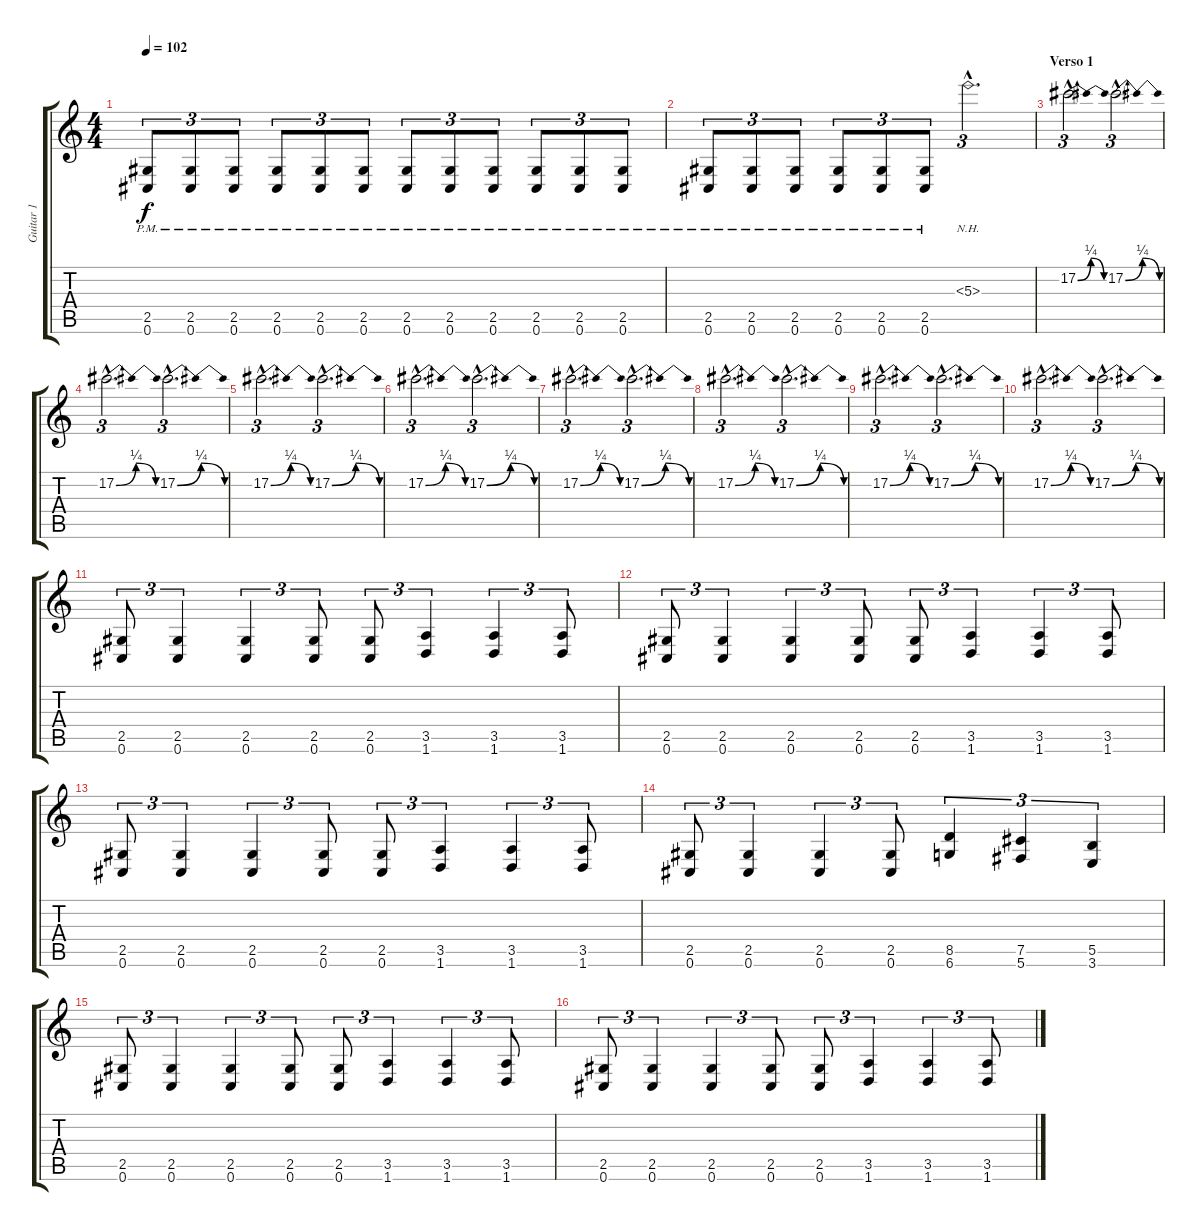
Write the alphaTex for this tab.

\track ("Guitar 1" "Guitar 1") {instrument distortionguitar}
\staff {score tabs}
\tuning (Db4 Ab3 E3 B2 Gb2 Db2) {hide}
\ts (4 4)
\tempo 102
\clef g2
\ks c
(2.5{pm} 0.6{pm}).8{tu (3 2) dy f} (2.5{pm} 0.6{pm}).8{tu (3 2)} (2.5{pm} 0.6{pm}).8{tu (3 2)} (2.5{pm} 0.6{pm}).8{tu (3 2)} (2.5{pm} 0.6{pm}).8{tu (3 2)} (2.5{pm} 0.6{pm}).8{tu (3 2)} (2.5{pm} 0.6{pm}).8{tu (3 2)} (2.5{pm} 0.6{pm}).8{tu (3 2)} (2.5{pm} 0.6{pm}).8{tu (3 2)} (2.5{pm} 0.6{pm}).8{tu (3 2)} (2.5{pm} 0.6{pm}).8{tu (3 2)} (2.5{pm} 0.6{pm}).8{tu (3 2)} |
(2.5{pm} 0.6{pm}).8{tu (3 2)} (2.5{pm} 0.6{pm}).8{tu (3 2)} (2.5{pm} 0.6{pm}).8{tu (3 2)} (2.5{pm} 0.6{pm}).8{tu (3 2)} (2.5{pm} 0.6{pm}).8{tu (3 2)} (2.5{pm} 0.6{pm}).8{tu (3 2)} 5.3{nh hac}.2{d tu (3 2)} |
\section ("" "Verso 1")
17.2{be (bendrelease 0 0 30 1 30 1 60 0) hac}.2{d tu (3 2)} 17.2{be (bendrelease 0 0 30 1 30 1 60 0) hac}.2{d tu (3 2)} |
17.2{be (bendrelease 0 0 30 1 30 1 60 0) hac}.2{d tu (3 2)} 17.2{be (bendrelease 0 0 30 1 30 1 60 0) hac}.2{d tu (3 2)} |
17.2{be (bendrelease 0 0 30 1 30 1 60 0) hac}.2{d tu (3 2)} 17.2{be (bendrelease 0 0 30 1 30 1 60 0) hac}.2{d tu (3 2)} |
17.2{be (bendrelease 0 0 30 1 30 1 60 0) hac}.2{d tu (3 2)} 17.2{be (bendrelease 0 0 30 1 30 1 60 0) hac}.2{d tu (3 2)} |
17.2{be (bendrelease 0 0 30 1 30 1 60 0) hac}.2{d tu (3 2)} 17.2{be (bendrelease 0 0 30 1 30 1 60 0) hac}.2{d tu (3 2)} |
17.2{be (bendrelease 0 0 30 1 30 1 60 0) hac}.2{d tu (3 2)} 17.2{be (bendrelease 0 0 30 1 30 1 60 0) hac}.2{d tu (3 2)} |
17.2{be (bendrelease 0 0 30 1 30 1 60 0) hac}.2{d tu (3 2)} 17.2{be (bendrelease 0 0 30 1 30 1 60 0) hac}.2{d tu (3 2)} |
17.2{be (bendrelease 0 0 30 1 30 1 60 0) hac}.2{d tu (3 2)} 17.2{be (bendrelease 0 0 30 1 30 1 60 0) hac}.2{d tu (3 2)} |
(2.5 0.6).8{tu (3 2)} (2.5 0.6).4{tu (3 2)} (2.5 0.6).4{tu (3 2)} (2.5 0.6).8{tu (3 2)} (2.5 0.6).8{tu (3 2)} (3.5 1.6).4{tu (3 2)} (3.5 1.6).4{tu (3 2)} (3.5 1.6).8{tu (3 2)} |
(2.5 0.6).8{tu (3 2)} (2.5 0.6).4{tu (3 2)} (2.5 0.6).4{tu (3 2)} (2.5 0.6).8{tu (3 2)} (2.5 0.6).8{tu (3 2)} (3.5 1.6).4{tu (3 2)} (3.5 1.6).4{tu (3 2)} (3.5 1.6).8{tu (3 2)} |
(2.5 0.6).8{tu (3 2)} (2.5 0.6).4{tu (3 2)} (2.5 0.6).4{tu (3 2)} (2.5 0.6).8{tu (3 2)} (2.5 0.6).8{tu (3 2)} (3.5 1.6).4{tu (3 2)} (3.5 1.6).4{tu (3 2)} (3.5 1.6).8{tu (3 2)} |
(2.5 0.6).8{tu (3 2)} (2.5 0.6).4{tu (3 2)} (2.5 0.6).4{tu (3 2)} (2.5 0.6).8{tu (3 2)} (8.5 6.6).4{tu (3 2)} (7.5 5.6).4{tu (3 2)} (5.5 3.6).4{tu (3 2)} |
(2.5 0.6).8{tu (3 2)} (2.5 0.6).4{tu (3 2)} (2.5 0.6).4{tu (3 2)} (2.5 0.6).8{tu (3 2)} (2.5 0.6).8{tu (3 2)} (3.5 1.6).4{tu (3 2)} (3.5 1.6).4{tu (3 2)} (3.5 1.6).8{tu (3 2)} |
(2.5 0.6).8{tu (3 2)} (2.5 0.6).4{tu (3 2)} (2.5 0.6).4{tu (3 2)} (2.5 0.6).8{tu (3 2)} (2.5 0.6).8{tu (3 2)} (3.5 1.6).4{tu (3 2)} (3.5 1.6).4{tu (3 2)} (3.5 1.6).8{tu (3 2)}
